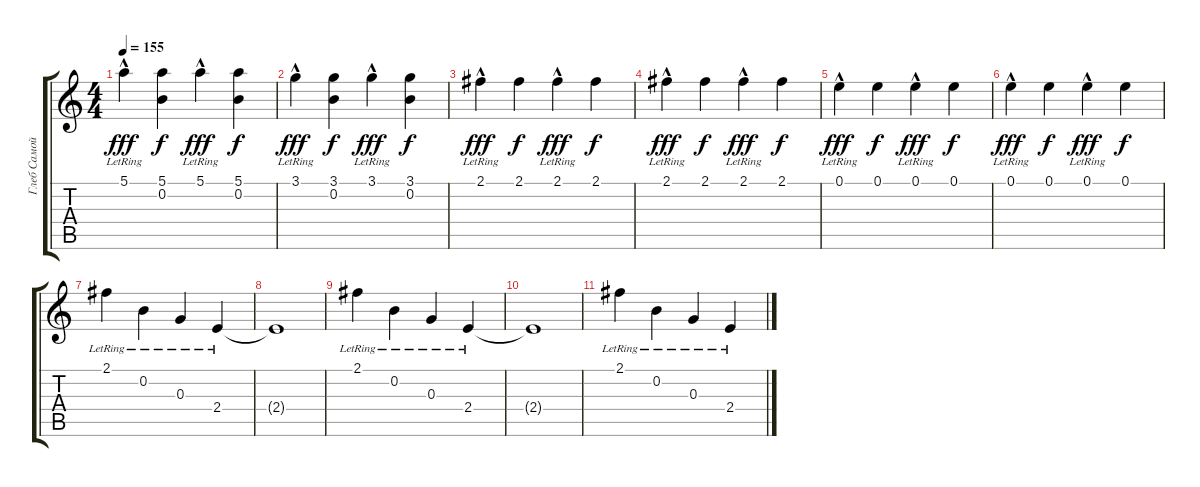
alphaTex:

\track ("Глеб Самойлов" "Глеб Самой") {instrument electricguitarclean}
\staff {score tabs}
\tuning (E4 B3 G3 D3 A2 E2) {hide}
\ts (4 4)
\tempo 155
\clef g2
\ks c
5.1{hac lr}.4{dy fff} (5.1 0.2).4{dy f} 5.1{hac lr}.4{dy fff} (5.1 0.2).4{dy f} |
3.1{hac lr}.4{dy fff} (3.1 0.2).4{dy f} 3.1{hac lr}.4{dy fff} (3.1 0.2).4{dy f} |
2.1{hac lr}.4{dy fff} 2.1.4{dy f} 2.1{hac lr}.4{dy fff} 2.1.4{dy f} |
2.1{hac lr}.4{dy fff} 2.1.4{dy f} 2.1{hac lr}.4{dy fff} 2.1.4{dy f} |
0.1{hac lr}.4{dy fff} 0.1.4{dy f} 0.1{hac lr}.4{dy fff} 0.1.4{dy f} |
0.1{hac lr}.4{dy fff} 0.1.4{dy f} 0.1{hac lr}.4{dy fff} 0.1.4{dy f} |
2.1{lr}.4 0.2{lr}.4 0.3{lr}.4 2.4{lr}.4 |
2.4{t}.1 |
2.1{lr}.4 0.2{lr}.4 0.3{lr}.4 2.4{lr}.4 |
2.4{t}.1 |
2.1{lr}.4 0.2{lr}.4 0.3{lr}.4 2.4{lr}.4
